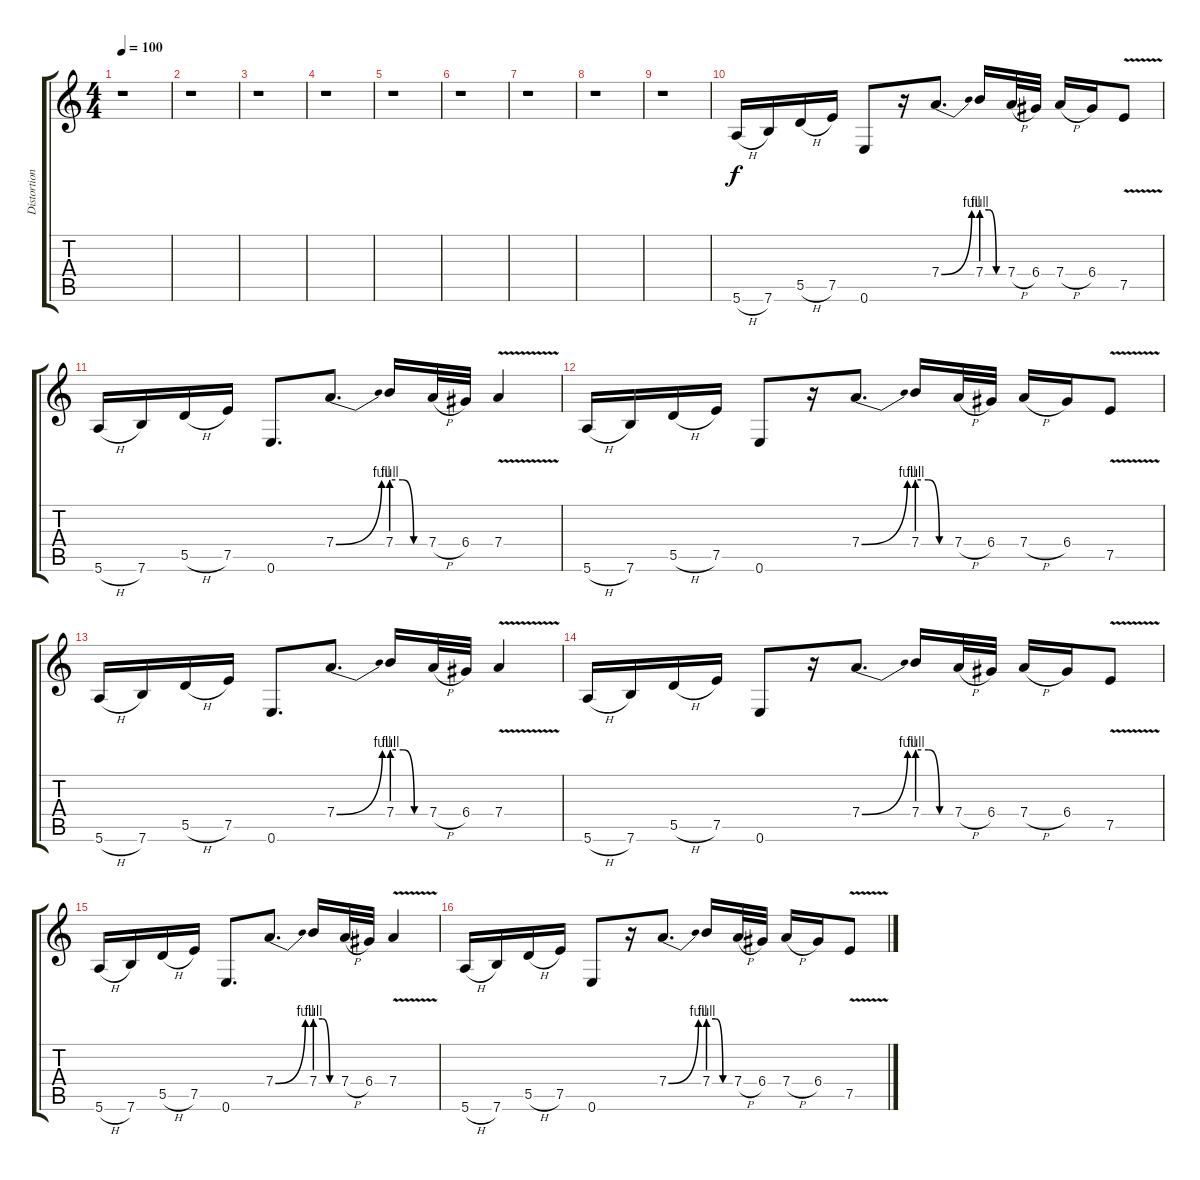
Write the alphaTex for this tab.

\track ("Distortion Guitar 2" "Distortion") {instrument distortionguitar}
\staff {score tabs}
\tuning (E4 B3 G3 D3 A2 E2) {hide}
\ts (4 4)
\tempo 100
\clef g2
\ks c
r.1{dy f} |
r.1 |
r.1 |
r.1 |
r.1 |
r.1 |
r.1 |
r.1 |
r.1 |
5.6{h}.16 7.6.16 5.5{h}.16 7.5.16 0.6.8 r.16 7.4{be (bend 0 0 60 4)}.8{d} 7.4{be (custom 0 4 20 4 40 0 60 0)}.16 7.4{h}.32 6.4.32 7.4{h}.16 6.4.16 7.5{v}.8 |
5.6{h}.16 7.6.16 5.5{h}.16 7.5.16 0.6.8{d} 7.4{be (bend 0 0 60 4)}.8{d} 7.4{be (custom 0 4 20 4 40 0 60 0)}.16 7.4{h}.32 6.4.32 7.4{v}.4 |
5.6{h}.16 7.6.16 5.5{h}.16 7.5.16 0.6.8 r.16 7.4{be (bend 0 0 60 4)}.8{d} 7.4{be (custom 0 4 20 4 40 0 60 0)}.16 7.4{h}.32 6.4.32 7.4{h}.16 6.4.16 7.5{v}.8 |
5.6{h}.16 7.6.16 5.5{h}.16 7.5.16 0.6.8{d} 7.4{be (bend 0 0 60 4)}.8{d} 7.4{be (custom 0 4 20 4 40 0 60 0)}.16 7.4{h}.32 6.4.32 7.4{v}.4 |
5.6{h}.16 7.6.16 5.5{h}.16 7.5.16 0.6.8 r.16 7.4{be (bend 0 0 60 4)}.8{d} 7.4{be (custom 0 4 20 4 40 0 60 0)}.16 7.4{h}.32 6.4.32 7.4{h}.16 6.4.16 7.5{v}.8 |
5.6{h}.16 7.6.16 5.5{h}.16 7.5.16 0.6.8{d} 7.4{be (bend 0 0 60 4)}.8{d} 7.4{be (custom 0 4 20 4 40 0 60 0)}.16 7.4{h}.32 6.4.32 7.4{v}.4 |
5.6{h}.16 7.6.16 5.5{h}.16 7.5.16 0.6.8 r.16 7.4{be (bend 0 0 60 4)}.8{d} 7.4{be (custom 0 4 20 4 40 0 60 0)}.16 7.4{h}.32 6.4.32 7.4{h}.16 6.4.16 7.5{v}.8
